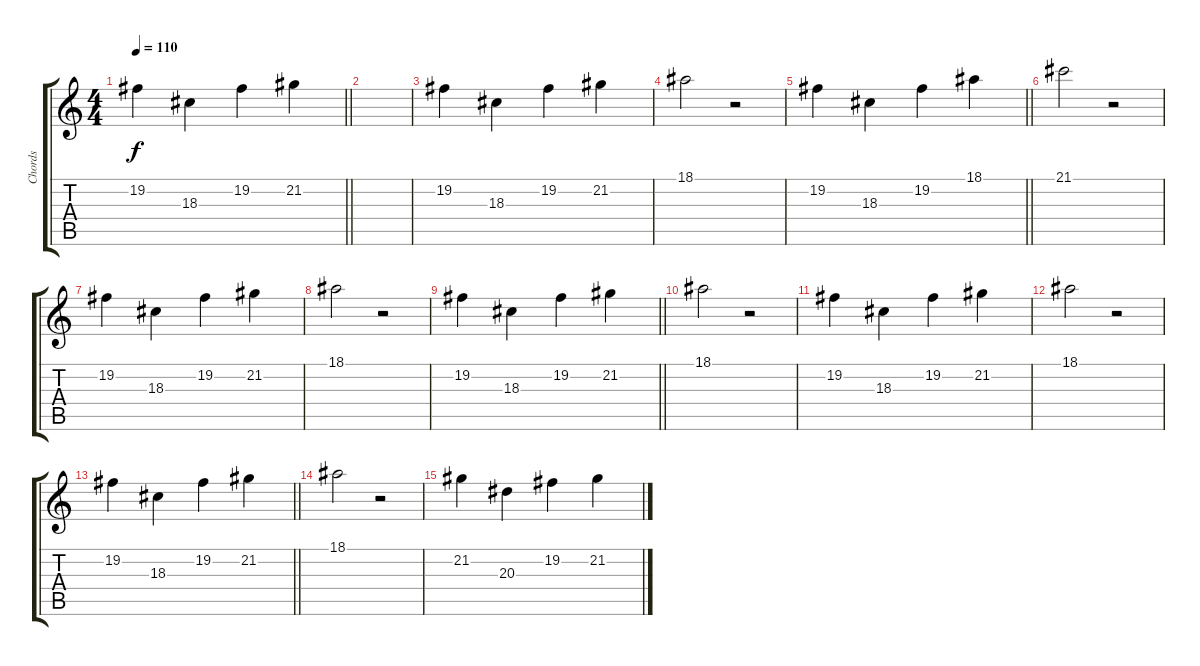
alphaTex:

\track ("Chords" "Chords") {instrument celesta}
\staff {score tabs}
\tuning (E4 B3 G3 D3 A2 E2) {hide}
\ts (4 4)
\tempo 110
\clef g2
\barLineRight lightlight
\ks c
19.2.4{dy f} 18.3.4 19.2.4 21.2.4 |
|
19.2.4 18.3.4 19.2.4 21.2.4 |
18.1.2 r.2 |
\barLineRight lightlight
19.2.4 18.3.4 19.2.4 18.1.4 |
21.1.2 r.2 |
19.2.4 18.3.4 19.2.4 21.2.4 |
18.1.2 r.2 |
\barLineRight lightlight
19.2.4 18.3.4 19.2.4 21.2.4 |
18.1.2 r.2 |
19.2.4 18.3.4 19.2.4 21.2.4 |
18.1.2 r.2 |
\barLineRight lightlight
19.2.4 18.3.4 19.2.4 21.2.4 |
18.1.2 r.2 |
21.2.4 20.3.4 19.2.4 21.2.4
